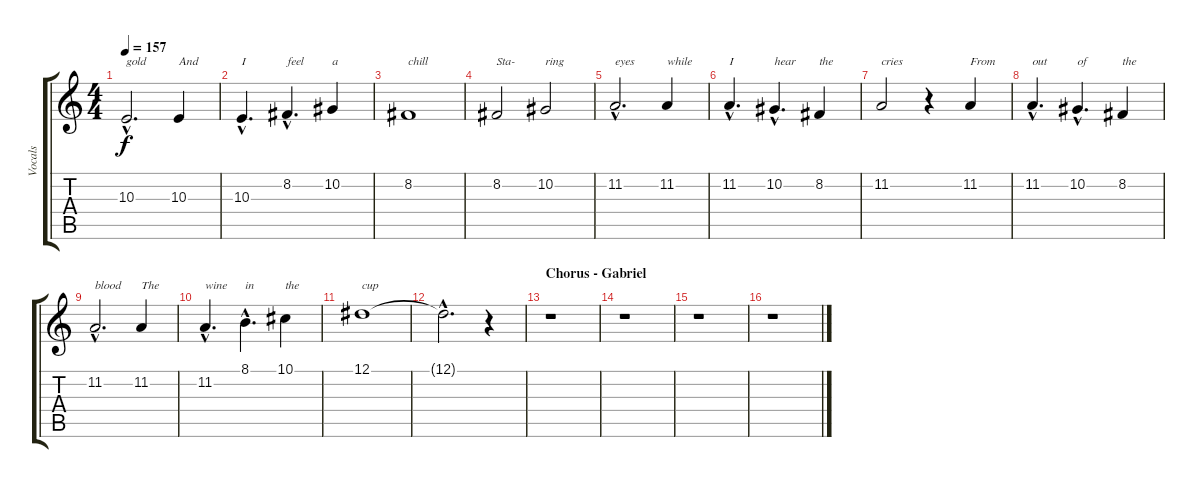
\track ("Vocals" "Vocals") {instrument choiraahs}
\staff {score tabs}
\tuning (Eb4 Bb3 Gb3 Db3 Ab2 Eb2) {hide}
\ts (4 4)
\tempo 157
\clef g2
\ks c
10.3{hac}.2{d txt "gold" dy f} 10.3.4{txt "And"} |
10.3{hac}.4{d txt "I"} 8.2{hac}.4{d txt "feel"} 10.2.4{txt "a"} |
8.2.1{txt "chill"} |
8.2.2{txt "Sta-"} 10.2.2{txt "ring"} |
11.2{hac}.2{d txt "eyes"} 11.2.4{txt "while"} |
11.2{hac}.4{d txt "I"} 10.2{hac}.4{d txt "hear"} 8.2.4{txt "the"} |
11.2.2{txt "cries"} r.4 11.2.4{txt "From"} |
11.2{hac}.4{d txt "out"} 10.2{hac}.4{d txt "of"} 8.2.4{txt "the"} |
11.2{hac}.2{d txt "blood"} 11.2.4{txt "The"} |
11.2{hac}.4{d txt "wine"} 8.1{hac}.4{d txt "in"} 10.1.4{txt "the"} |
12.1.1{txt "cup"} |
12.1{hac t}.2{d} r.4 |
\section ("" "Chorus - Gabriel")
r.1 |
r.1 |
r.1 |
r.1
